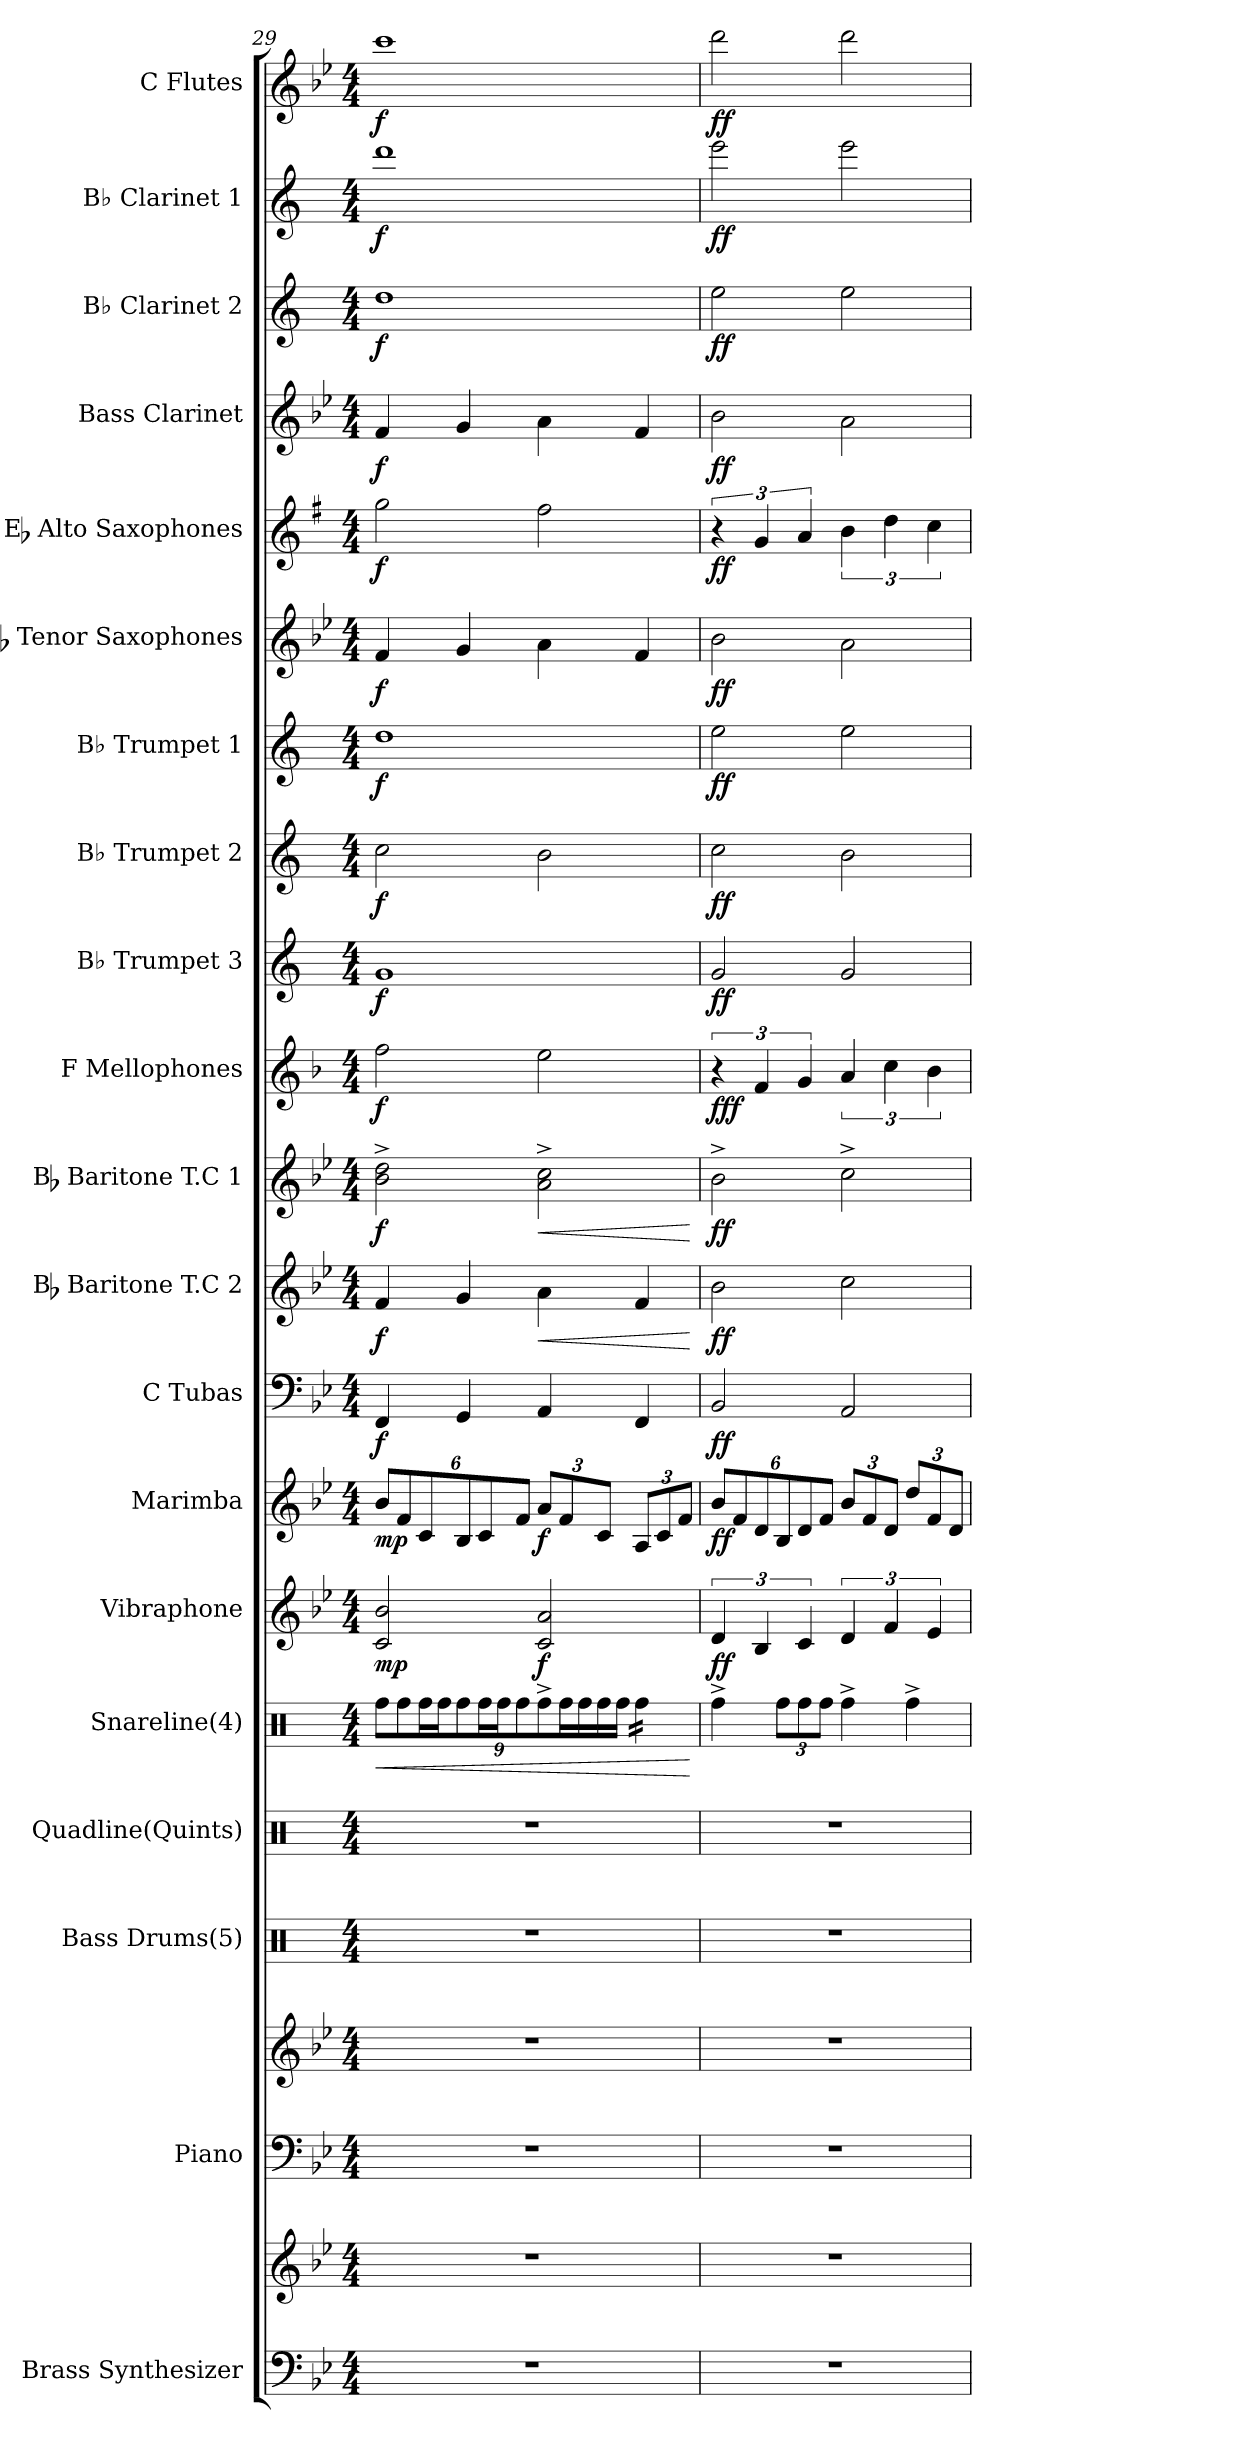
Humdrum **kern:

**kern	**kern	**kern	**kern	**kern	**kern	**kern	**dynam	**kern	**dynam	**kern	**dynam	**kern	**dynam	**kern	**dynam	**kern	**dynam	**kern	**dynam	**kern	**dynam	**kern	**dynam	**kern	**dynam	**kern	**dynam	**kern	**dynam	**kern	**dynam	**kern	**dynam	**kern	**dynam	**kern	**dynam
*part20	*part20	*part19	*part19	*part18	*part17	*part16	*part16	*part15	*part15	*part14	*part14	*part13	*part13	*part12	*part12	*part11	*part11	*part10	*part10	*part9	*part9	*part8	*part8	*part7	*part7	*part6	*part6	*part5	*part5	*part4	*part4	*part3	*part3	*part2	*part2	*part1	*part1
*staff22	*staff21	*staff20	*staff19	*staff18	*staff17	*staff16	*staff16	*staff15	*staff15	*staff14	*staff14	*staff13	*staff13	*staff12	*staff12	*staff11	*staff11	*staff10	*staff10	*staff9	*staff9	*staff8	*staff8	*staff7	*staff7	*staff6	*staff6	*staff5	*staff5	*staff4	*staff4	*staff3	*staff3	*staff2	*staff2	*staff1	*staff1
*I"Brass Synthesizer	*	*I"Piano	*	*I"Bass Drums(5)	*I"Quadline(Quints)	*I"Snareline(4)	*	*I"Vibraphone	*	*I"Marimba	*	*I"C Tubas	*	*I"Bb Baritone T.C 2	*	*I"Bb Baritone T.C 1	*	*I"F Mellophones	*	*I"B♭ Trumpet 3	*	*I"B♭ Trumpet 2	*	*I"B♭ Trumpet 1	*	*I"Bb Tenor Saxophones	*	*I"Eb Alto Saxophones	*	*I"Bass Clarinet	*	*I"B♭ Clarinet 2	*	*I"B♭ Clarinet 1	*	*I"C Flutes	*
*I'Synth.	*	*I'Pno.	*	*I'BD	*	*	*	*	*	*I'Marimba	*	*I'Tubas	*	*I'Baritone T.C 2	*	*I'Baritone T.C 1	*	*I'Mello	*	*I'B♭ Tpt. 3	*	*I'B♭ Tpt. 2	*	*I'B♭ Tpt. 1	*	*I'Tenor Saxes	*	*I'Alto Saxes	*	*I'B. Cl.	*	*I'B♭ Cl. 2	*	*I'B♭ Cl. 1	*	*I'Flutes	*
*clefF4	*clefG2	*clefF4	*clefG2	*clefX	*clefX	*clefX	*	*clefG2	*	*clefG2	*	*clefF4	*	*clefG2	*	*clefG2	*	*clefG2	*	*clefG2	*	*clefG2	*	*clefG2	*	*clefG2	*	*clefG2	*	*clefG2	*	*clefG2	*	*clefG2	*	*clefG2	*
*	*	*	*	*	*	*	*	*	*	*	*	*	*	*ITrd8c14	*	*ITrd8c14	*	*ITrd4c7	*	*ITrd1c2	*	*ITrd1c2	*	*ITrd1c2	*	*ITrd8c14	*	*ITrd5c9	*	*ITrd8c14	*	*ITrd1c2	*	*ITrd1c2	*	*	*
*k[b-e-]	*k[b-e-]	*k[b-e-]	*k[b-e-]	*k[]	*k[]	*k[]	*	*k[b-e-]	*	*k[b-e-]	*	*k[b-e-]	*	*k[b-e-]	*	*k[b-e-]	*	*k[b-e-]	*	*k[b-e-]	*	*k[b-e-]	*	*k[b-e-]	*	*k[b-e-]	*	*k[b-e-]	*	*k[b-e-]	*	*k[b-e-]	*	*k[b-e-]	*	*k[b-e-]	*
*M4/4	*M4/4	*M4/4	*M4/4	*M4/4	*M4/4	*M4/4	*	*M4/4	*	*M4/4	*	*M4/4	*	*M4/4	*	*M4/4	*	*M4/4	*	*M4/4	*	*M4/4	*	*M4/4	*	*M4/4	*	*M4/4	*	*M4/4	*	*M4/4	*	*M4/4	*	*M4/4	*
*	*	*	*	*	*	*Xbrackettup	*	*	*	*	*	*	*	*	*	*	*	*	*	*	*	*	*	*	*	*	*	*	*	*	*	*	*	*	*	*	*
=29	=29	=29	=29	=29	=29	=29	=29	=29	=29	=29	=29	=29	=29	=29	=29	=29	=29	=29	=29	=29	=29	=29	=29	=29	=29	=29	=29	=29	=29	=29	=29	=29	=29	=29	=29	=29	=29
!	!	!	!	!	!	!	!LO:HP:b	!	!	!	!	!	!	!	!	!	!	!	!	!	!	!	!	!	!	!	!	!	!	!	!	!	!	!	!	!	!
*	*	*	*	*	*	*	*	*	*	*Xbrackettup	*	*	*	*	*	*	*	*	*	*	*	*	*	*	*	*	*	*	*	*	*	*	*	*	*	*	*
!	!	!	!	!	!	!	!LO:DY:n=1:b	!	!LO:DY:b	!	!LO:DY:b	!	!LO:DY:b	!	!LO:DY:b	!	!LO:DY:b	!	!LO:DY:b	!	!LO:DY:b	!	!LO:DY:b	!	!LO:DY:b	!	!LO:DY:b	!	!LO:DY:b	!	!LO:DY:b	!	!LO:DY:b	!	!LO:DY:b	!	!LO:DY:b
1r	1r	1r	1r	1r	1r	12Rff\L	< other-dynamics	2c/ 2b-/	mp	12b-/L	mp	4FF/	f	4F/	f	2B-\^ 2d\^	f	2b-\	f	1f	f	2b-\	f	1cc	f	4F/	f	2b-\	f	4F/	f	1cc	f	1ccc	f	1ccc	f
.	.	.	.	.	.	12Rff\	.	.	.	12f/	.	.	.	.	.	.	.	.	.	.	.	.	.	.	.	.	.	.	.	.	.	.	.	.	.	.	.
*	*	*	*	*	*	*tremolo	*	*	*	*	*	*	*	*	*	*	*	*	*	*	*	*	*	*	*	*	*	*	*	*	*	*	*	*	*	*	*
.	.	.	.	.	.	24Rff\	.	.	.	12c/	.	.	.	.	.	.	.	.	.	.	.	.	.	.	.	.	.	.	.	.	.	.	.	.	.	.	.
.	.	.	.	.	.	24Rff\JJ	.	.	.	.	.	.	.	.	.	.	.	.	.	.	.	.	.	.	.	.	.	.	.	.	.	.	.	.	.	.	.
*	*	*	*	*	*	*Xtremolo	*	*	*	*	*	*	*	*	*	*	*	*	*	*	*	*	*	*	*	*	*	*	*	*	*	*	*	*	*	*	*
.	.	.	.	.	.	12Rff\L	.	.	.	12B-/	.	4GG/	.	4G/	.	.	.	.	.	.	.	.	.	.	.	4G/	.	.	.	4G/	.	.	.	.	.	.	.
*	*	*	*	*	*	*tremolo	*	*	*	*	*	*	*	*	*	*	*	*	*	*	*	*	*	*	*	*	*	*	*	*	*	*	*	*	*	*	*
.	.	.	.	.	.	24Rff\	.	.	.	12c/	.	.	.	.	.	.	.	.	.	.	.	.	.	.	.	.	.	.	.	.	.	.	.	.	.	.	.
.	.	.	.	.	.	24Rff\	.	.	.	.	.	.	.	.	.	.	.	.	.	.	.	.	.	.	.	.	.	.	.	.	.	.	.	.	.	.	.
*	*	*	*	*	*	*Xtremolo	*	*	*	*	*	*	*	*	*	*	*	*	*	*	*	*	*	*	*	*	*	*	*	*	*	*	*	*	*	*	*
.	.	.	.	.	.	12Rff\J	.	.	.	12f/J	.	.	.	.	.	.	.	.	.	.	.	.	.	.	.	.	.	.	.	.	.	.	.	.	.	.	.
!	!	!	!	!	!	!	!	!	!LO:DY:b	!	!LO:DY:b	!	!	!	!LO:HP:b	!	!LO:HP:b	!	!	!	!	!	!	!	!	!	!	!	!	!	!	!	!	!	!	!	!
.	.	.	.	.	.	12Rff^\L	.	2c/ 2a/	f	12a/L	f	4AA/	.	4A\	<	2A\^ 2c\^	<	2a\	.	.	.	2a\	.	.	.	4A\	.	2a\	.	4A\	.	.	.	.	.	.	.
*	*	*	*	*	*	*tremolo	*	*	*	*	*	*	*	*	*	*	*	*	*	*	*	*	*	*	*	*	*	*	*	*	*	*	*	*	*	*	*
.	.	.	.	.	.	24Rff\	.	.	.	12f/	.	.	.	.	.	.	.	.	.	.	.	.	.	.	.	.	.	.	.	.	.	.	.	.	.	.	.
.	.	.	.	.	.	24Rff\	.	.	.	.	.	.	.	.	.	.	.	.	.	.	.	.	.	.	.	.	.	.	.	.	.	.	.	.	.	.	.
.	.	.	.	.	.	24Rff\	.	.	.	12c/J	.	.	.	.	.	.	.	.	.	.	.	.	.	.	.	.	.	.	.	.	.	.	.	.	.	.	.
.	.	.	.	.	.	24Rff\JJ	.	.	.	.	.	.	.	.	.	.	.	.	.	.	.	.	.	.	.	.	.	.	.	.	.	.	.	.	.	.	.
.	.	.	.	.	.	24Rff\LL	.	.	.	12A/L	.	4FF/	.	4F/	.	.	.	.	.	.	.	.	.	.	.	4F/	.	.	.	4F/	.	.	.	.	.	.	.
.	.	.	.	.	.	24Rff\	.	.	.	.	.	.	.	.	.	.	.	.	.	.	.	.	.	.	.	.	.	.	.	.	.	.	.	.	.	.	.
.	.	.	.	.	.	24Rff\	.	.	.	12c/	.	.	.	.	.	.	.	.	.	.	.	.	.	.	.	.	.	.	.	.	.	.	.	.	.	.	.
.	.	.	.	.	.	24Rff\	.	.	.	.	.	.	.	.	.	.	.	.	.	.	.	.	.	.	.	.	.	.	.	.	.	.	.	.	.	.	.
.	.	.	.	.	.	24Rff\	.	.	.	12f/J	.	.	.	.	.	.	.	.	.	.	.	.	.	.	.	.	.	.	.	.	.	.	.	.	.	.	.
.	.	.	.	.	.	24Rff\JJ	.	.	.	.	.	.	.	.	.	.	.	.	.	.	.	.	.	.	.	.	.	.	.	.	.	.	.	.	.	.	.
*	*	*	*	*	*	*Xtremolo	*	*	*	*	*	*	*	*	*	*	*	*	*	*	*	*	*	*	*	*	*	*	*	*	*	*	*	*	*	*	*
.	.	.	.	.	.	.	[	.	.	.	.	.	.	.	[	.	[	.	.	.	.	.	.	.	.	.	.	.	.	.	.	.	.	.	.	.	.
!!LO:PB:g=z
=30	=30	=30	=30	=30	=30	=30	=30	=30	=30	=30	=30	=30	=30	=30	=30	=30	=30	=30	=30	=30	=30	=30	=30	=30	=30	=30	=30	=30	=30	=30	=30	=30	=30	=30	=30	=30	=30
!	!	!	!	!	!	!	!LO:DY:b	!	!LO:DY:b	!	!LO:DY:b	!	!LO:DY:b	!	!LO:DY:b	!	!LO:DY:b	!	!LO:DY:b	!	!LO:DY:b	!	!LO:DY:b	!	!LO:DY:b	!	!LO:DY:b	!	!LO:DY:b	!	!LO:DY:b	!	!LO:DY:b	!	!LO:DY:b	!	!LO:DY:b
1r	1r	1r	1r	1r	1r	4Rff^\	other-dynamics	6d/	ff	12b-/L	ff	2BB-/	ff	2B-\	ff	2B-^\	ff	6r	fff	2f/	ff	2b-\	ff	2dd\	ff	2B-\	ff	6r	ff	2B-\	ff	2dd\	ff	2ddd\	ff	2ddd\	ff
.	.	.	.	.	.	.	.	.	.	12f/	.	.	.	.	.	.	.	.	.	.	.	.	.	.	.	.	.	.	.	.	.	.	.	.	.	.	.
.	.	.	.	.	.	.	.	6B-/	.	12d/	.	.	.	.	.	.	.	6B-/	.	.	.	.	.	.	.	.	.	6B-/	.	.	.	.	.	.	.	.	.
.	.	.	.	.	.	12Rff\L	.	.	.	12B-/	.	.	.	.	.	.	.	.	.	.	.	.	.	.	.	.	.	.	.	.	.	.	.	.	.	.	.
.	.	.	.	.	.	12Rff\	.	6c/	.	12d/	.	.	.	.	.	.	.	6c/	.	.	.	.	.	.	.	.	.	6c/	.	.	.	.	.	.	.	.	.
.	.	.	.	.	.	12Rff\J	.	.	.	12f/J	.	.	.	.	.	.	.	.	.	.	.	.	.	.	.	.	.	.	.	.	.	.	.	.	.	.	.
.	.	.	.	.	.	4Rff^\	.	6d/	.	12b-/L	.	2AA/	.	2c\	.	2c^\	.	6d/	.	2f/	.	2a\	.	2dd\	.	2A\	.	6d\	.	2A\	.	2dd\	.	2ddd\	.	2ddd\	.
.	.	.	.	.	.	.	.	.	.	12f/	.	.	.	.	.	.	.	.	.	.	.	.	.	.	.	.	.	.	.	.	.	.	.	.	.	.	.
.	.	.	.	.	.	.	.	6f/	.	12d/J	.	.	.	.	.	.	.	6f\	.	.	.	.	.	.	.	.	.	6f\	.	.	.	.	.	.	.	.	.
.	.	.	.	.	.	4Rff^\	.	.	.	12dd/L	.	.	.	.	.	.	.	.	.	.	.	.	.	.	.	.	.	.	.	.	.	.	.	.	.	.	.
.	.	.	.	.	.	.	.	6e-/	.	12f/	.	.	.	.	.	.	.	6e-\	.	.	.	.	.	.	.	.	.	6e-\	.	.	.	.	.	.	.	.	.
.	.	.	.	.	.	.	.	.	.	12d/J	.	.	.	.	.	.	.	.	.	.	.	.	.	.	.	.	.	.	.	.	.	.	.	.	.	.	.
=	=	=	=	=	=	=	=	=	=	=	=	=	=	=	=	=	=	=	=	=	=	=	=	=	=	=	=	=	=	=	=	=	=	=	=	=	=
*-	*-	*-	*-	*-	*-	*-	*-	*-	*-	*-	*-	*-	*-	*-	*-	*-	*-	*-	*-	*-	*-	*-	*-	*-	*-	*-	*-	*-	*-	*-	*-	*-	*-	*-	*-	*-	*-
